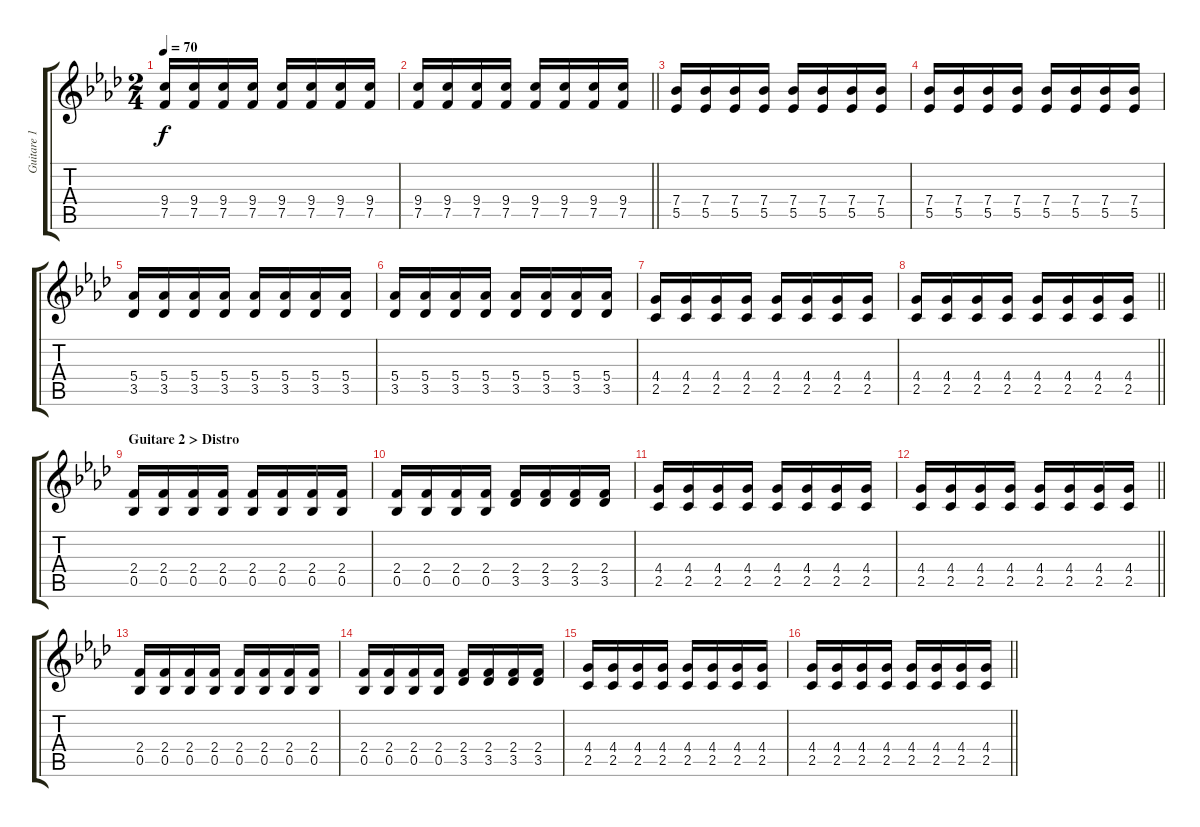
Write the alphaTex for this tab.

\track ("Guitare 1" "Guitare 1") {instrument electricguitarclean}
\staff {score tabs}
\tuning (F4 C4 Ab3 Eb3 Bb2 F2) {hide}
\ts (2 4)
\tempo 70
\clef g2
\ks fminor
(9.4 7.5).16{dy f} (9.4 7.5).16 (9.4 7.5).16 (9.4 7.5).16 (9.4 7.5).16 (9.4 7.5).16 (9.4 7.5).16 (9.4 7.5).16 |
\barLineRight lightlight
(9.4 7.5).16 (9.4 7.5).16 (9.4 7.5).16 (9.4 7.5).16 (9.4 7.5).16 (9.4 7.5).16 (9.4 7.5).16 (9.4 7.5).16 |
(7.4 5.5).16 (7.4 5.5).16 (7.4 5.5).16 (7.4 5.5).16 (7.4 5.5).16 (7.4 5.5).16 (7.4 5.5).16 (7.4 5.5).16 |
(7.4 5.5).16 (7.4 5.5).16 (7.4 5.5).16 (7.4 5.5).16 (7.4 5.5).16 (7.4 5.5).16 (7.4 5.5).16 (7.4 5.5).16 |
(5.4 3.5).16 (5.4 3.5).16 (5.4 3.5).16 (5.4 3.5).16 (5.4 3.5).16 (5.4 3.5).16 (5.4 3.5).16 (5.4 3.5).16 |
(5.4 3.5).16 (5.4 3.5).16 (5.4 3.5).16 (5.4 3.5).16 (5.4 3.5).16 (5.4 3.5).16 (5.4 3.5).16 (5.4 3.5).16 |
(4.4 2.5).16 (4.4 2.5).16 (4.4 2.5).16 (4.4 2.5).16 (4.4 2.5).16 (4.4 2.5).16 (4.4 2.5).16 (4.4 2.5).16 |
\barLineRight lightlight
(4.4 2.5).16 (4.4 2.5).16 (4.4 2.5).16 (4.4 2.5).16 (4.4 2.5).16 (4.4 2.5).16 (4.4 2.5).16 (4.4 2.5).16 |
\section ("" "Guitare 2 > Distro")
(2.4 0.5).16{volume 11} (2.4 0.5).16 (2.4 0.5).16 (2.4 0.5).16 (2.4 0.5).16 (2.4 0.5).16 (2.4 0.5).16 (2.4 0.5).16 |
(2.4 0.5).16 (2.4 0.5).16 (2.4 0.5).16 (2.4 0.5).16 (2.4 3.5).16 (2.4 3.5).16 (2.4 3.5).16 (2.4 3.5).16 |
(4.4 2.5).16 (4.4 2.5).16 (4.4 2.5).16 (4.4 2.5).16 (4.4 2.5).16 (4.4 2.5).16 (4.4 2.5).16 (4.4 2.5).16 |
\barLineRight lightlight
(4.4 2.5).16 (4.4 2.5).16 (4.4 2.5).16 (4.4 2.5).16 (4.4 2.5).16 (4.4 2.5).16 (4.4 2.5).16 (4.4 2.5).16 |
(2.4 0.5).16 (2.4 0.5).16 (2.4 0.5).16 (2.4 0.5).16 (2.4 0.5).16 (2.4 0.5).16 (2.4 0.5).16 (2.4 0.5).16 |
(2.4 0.5).16 (2.4 0.5).16 (2.4 0.5).16 (2.4 0.5).16 (2.4 3.5).16 (2.4 3.5).16 (2.4 3.5).16 (2.4 3.5).16 |
(4.4 2.5).16 (4.4 2.5).16 (4.4 2.5).16 (4.4 2.5).16 (4.4 2.5).16 (4.4 2.5).16 (4.4 2.5).16 (4.4 2.5).16 |
\barLineRight lightlight
(4.4 2.5).16 (4.4 2.5).16 (4.4 2.5).16 (4.4 2.5).16 (4.4 2.5).16 (4.4 2.5).16 (4.4 2.5).16 (4.4 2.5).16
